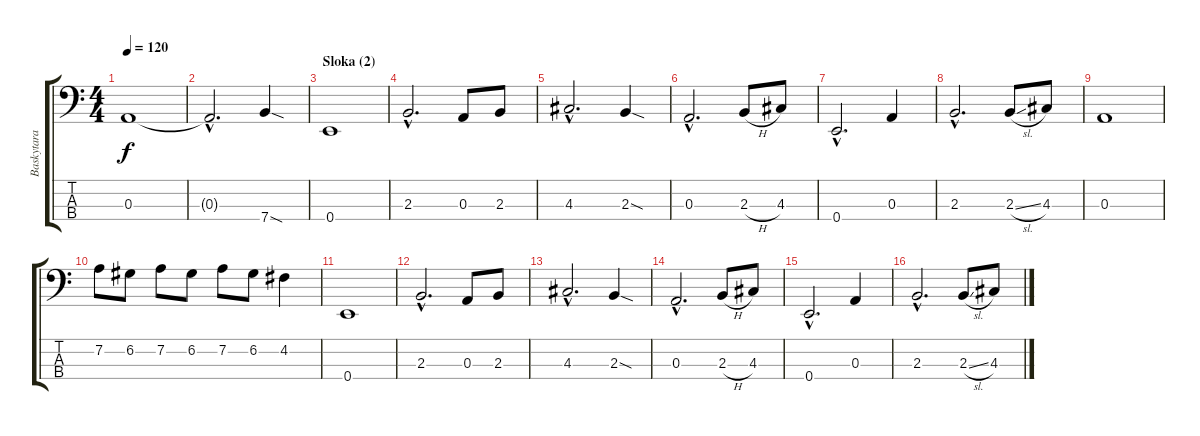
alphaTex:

\track ("Baskytara" "Baskytara") {instrument electricbassfinger}
\staff {score tabs}
\tuning (G2 D2 A1 E1) {hide}
\ts (4 4)
\tempo 120
\clef f4
\ks c
0.3.1{dy f} |
0.3{hac t}.2{d} 7.4{sod}.4 |
\section ("" "Sloka (2)")
0.4.1 |
2.3{hac}.2{d} 0.3.8 2.3.8 |
4.3{hac}.2{d} 2.3{sod}.4 |
0.3{hac}.2{d} 2.3{h}.8 4.3.8 |
0.4{hac}.2{d} 0.3.4 |
2.3{hac}.2{d} 2.3{sl}.8 4.3.8 |
0.3.1 |
7.2.8 6.2.8 7.2.8 6.2.8 7.2.8 6.2.8 4.2.4 |
0.4.1 |
2.3{hac}.2{d} 0.3.8 2.3.8 |
4.3{hac}.2{d} 2.3{sod}.4 |
0.3{hac}.2{d} 2.3{h}.8 4.3.8 |
0.4{hac}.2{d} 0.3.4 |
2.3{hac}.2{d} 2.3{sl}.8 4.3.8
